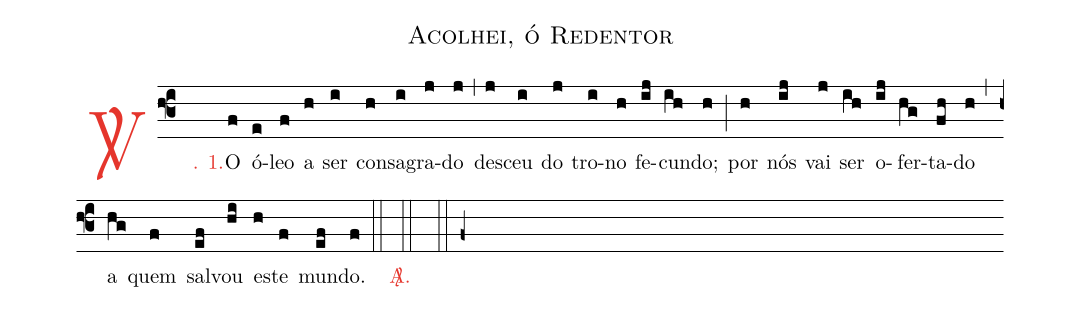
name: Acolhei, ó Redentor;
%%
(f3)

<c><sp>V/</sp>. 1.</c>() O(f) ó(e)leo(f) a(h) ser(i) con(h)sa(i)gra(j)do(j) (,) des(j)ceu(i) do(j) tro(i)no(h) fe(ij)cun(ih)do;(h) (;) por(h) nós(ij) vai(j) ser(ih) o(ij)fer(hg)ta(fh)do(h) (,) a(hg) quem(f) sal(ef)vou(hi) es(h)te(f) mun(ef)do.(f)

(::)

<c><sp>A/</sp>.</c>(::)

(::)

(f+)
